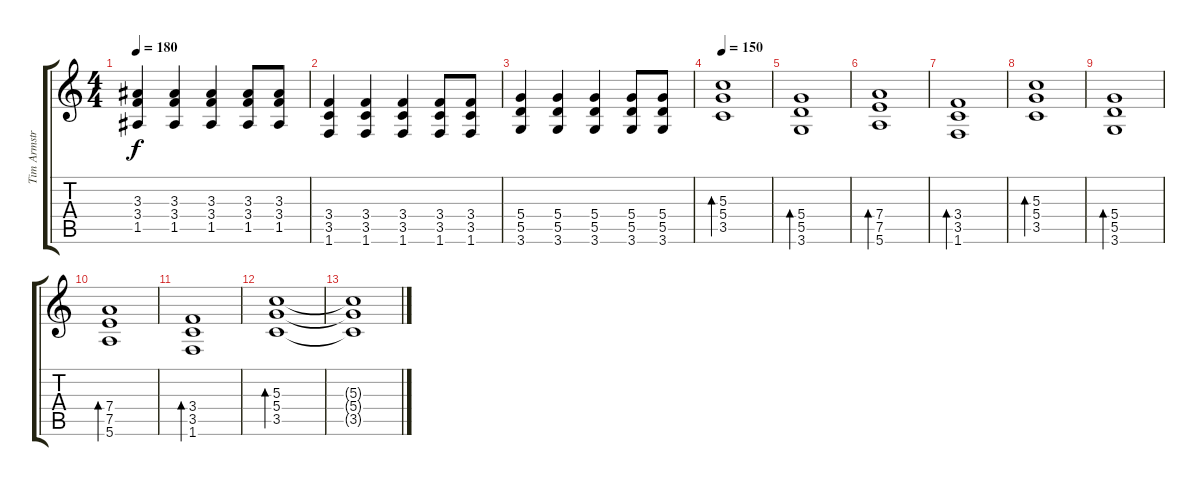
\track ("Tim Armstrong" "Tim Armstr") {instrument distortionguitar}
\staff {score tabs}
\tuning (E4 B3 G3 D3 A2 E2) {hide}
\ts (4 4)
\tempo 180
\clef g2
\ks c
(3.3 3.4 1.5).4{dy f} (3.3 3.4 1.5).4 (3.3 3.4 1.5).4 (3.3 3.4 1.5).8 (3.3 3.4 1.5).8 |
(3.4 3.5 1.6).4 (3.4 3.5 1.6).4 (3.4 3.5 1.6).4 (3.4 3.5 1.6).8 (3.4 3.5 1.6).8 |
(5.4 5.5 3.6).4 (5.4 5.5 3.6).4 (5.4 5.5 3.6).4 (5.4 5.5 3.6).8 (5.4 5.5 3.6).8 |
\tempo 150
(5.3 5.4 3.5).1{bd 480} |
(5.4 5.5 3.6).1{bd 480} |
(7.4 7.5 5.6).1{bd 480} |
(3.4 3.5 1.6).1{bd 480} |
(5.3 5.4 3.5).1{bd 480} |
(5.4 5.5 3.6).1{bd 480} |
(7.4 7.5 5.6).1{bd 480} |
(3.4 3.5 1.6).1{bd 480} |
(5.3 5.4 3.5).1{bd 480} |
(5.3{t} 5.4{t} 3.5{t}).1
